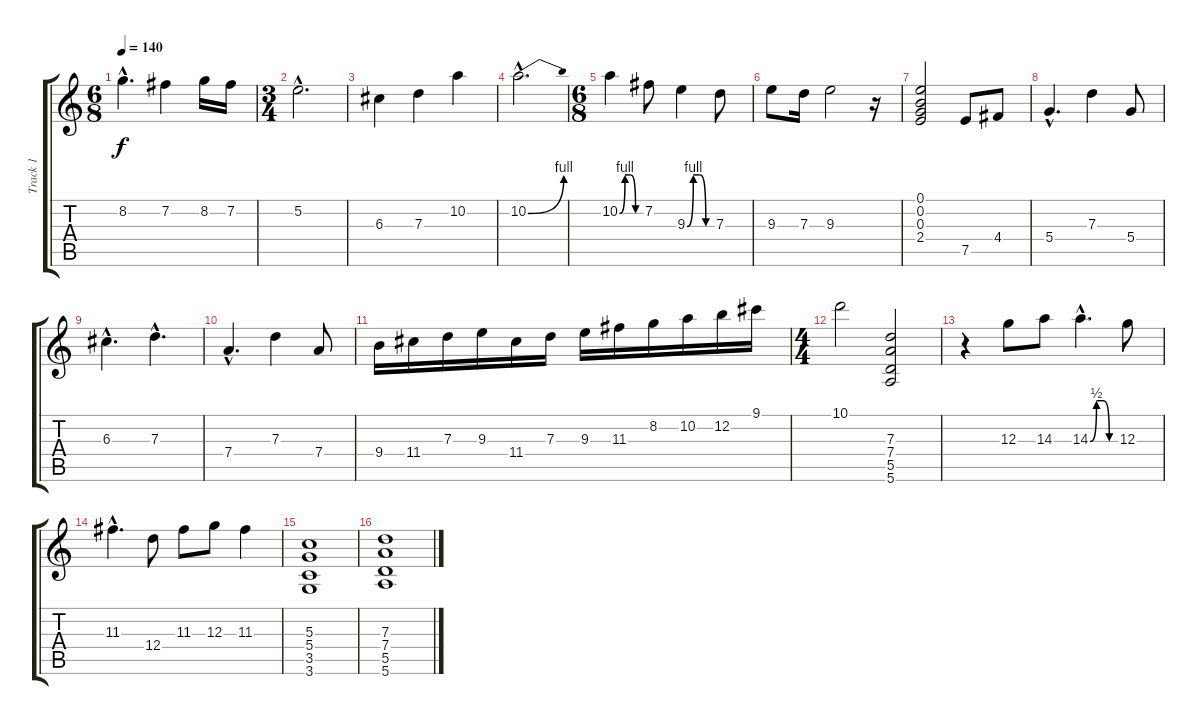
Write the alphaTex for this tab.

\track ("Track 1" "Track 1") {instrument distortionguitar}
\staff {score tabs}
\tuning (E4 B3 G3 D3 A2 E2) {hide}
\ts (6 8)
\tempo 140
\clef g2
\ks c
8.2{hac}.4{d dy f} 7.2.4 8.2.16 7.2.16 |
\ts (3 4)
5.2{hac}.2{d} |
6.3.4 7.3.4 10.2.4 |
10.2{be (bend 0 0 60 4) hac}.2{d} |
\ts (6 8)
10.2{be (custom 0 0 15 4 30 4 45 0 60 0)}.4 7.2.8 9.3{be (custom 0 0 15 4 30 4 45 0 60 0)}.4 7.3.8 |
9.3.8 7.3.16 9.3.2 r.16 |
(0.1 0.2 0.3 2.4).2 7.5.8 4.4.8 |
5.4{hac}.4{d} 7.3.4 5.4.8 |
6.3{hac}.4{d} 7.3{hac}.4{d} |
7.4{hac}.4{d} 7.3.4 7.4.8 |
9.4.16 11.4.16 7.3.16 9.3.16 11.4.16 7.3.16 9.3.16 11.3.16 8.2.16 10.2.16 12.2.16 9.1.16 |
\ts (4 4)
10.1.2 (7.3 7.4 5.5 5.6).2 |
r.4 12.3.8 14.3.8 14.3{be (custom 0 0 15 2 30 2 45 0 60 0) hac}.4{d} 12.3.8 |
11.3{hac}.4{d} 12.4.8 11.3.8 12.3.8 11.3.4 |
(5.3 5.4 3.5 3.6).1 |
(7.3 7.4 5.5 5.6).1
